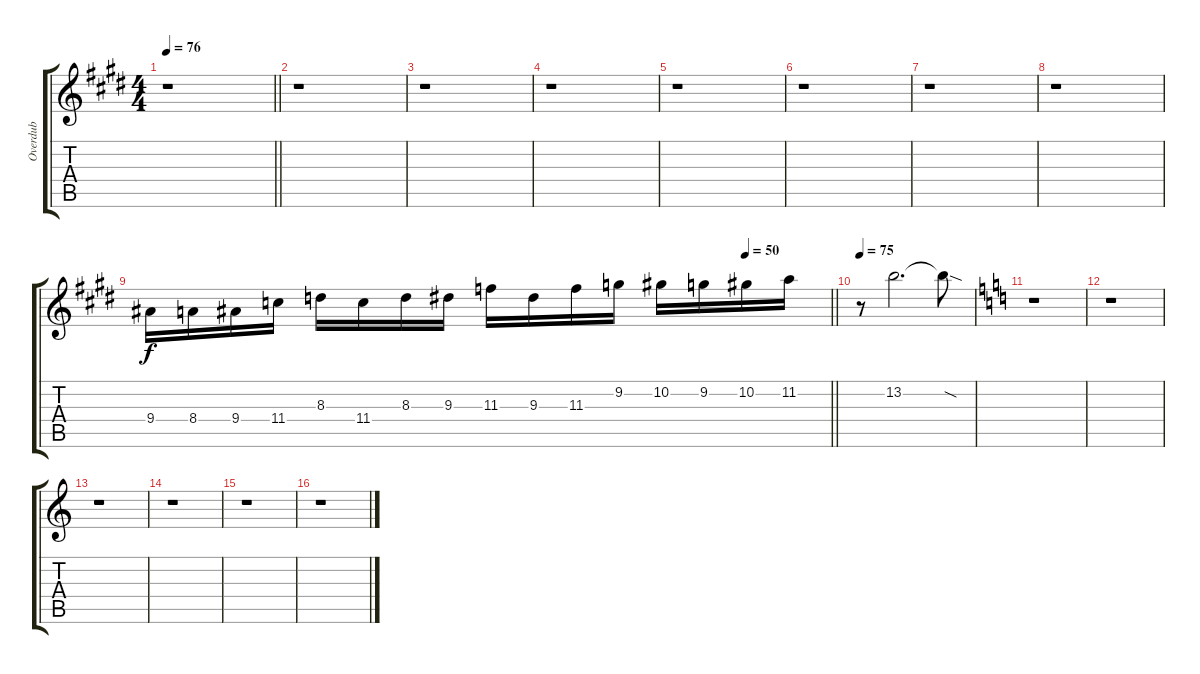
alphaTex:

\track ("Overdub" "Overdub") {instrument overdrivenguitar}
\staff {score tabs}
\tuning (Eb4 Bb3 Gb3 Db3 Ab2 Eb2) {hide}
\ts (4 4)
\tempo 76
\clef g2
\barLineRight lightlight
\ks c#minor
r.1{dy f} |
\ks e
r.1 |
\ks c#minor
r.1 |
r.1 |
r.1 |
\ks e
r.1 |
\ks c#minor
r.1 |
r.1 |
\tempo (50 0.875)
\barLineRight lightlight
9.4.16 8.4.16 9.4.16 11.4.16 8.3.16 11.4.16 8.3.16 9.3.16 11.3.16 9.3.16 11.3.16 9.2.16 10.2.16 9.2.16 10.2.16 11.2.16 |
\tempo 75
\ks e
r.8 13.2.2{d} 13.2{sod t}.8 |
\ks c
r.1 |
r.1 |
r.1 |
r.1 |
r.1 |
r.1
